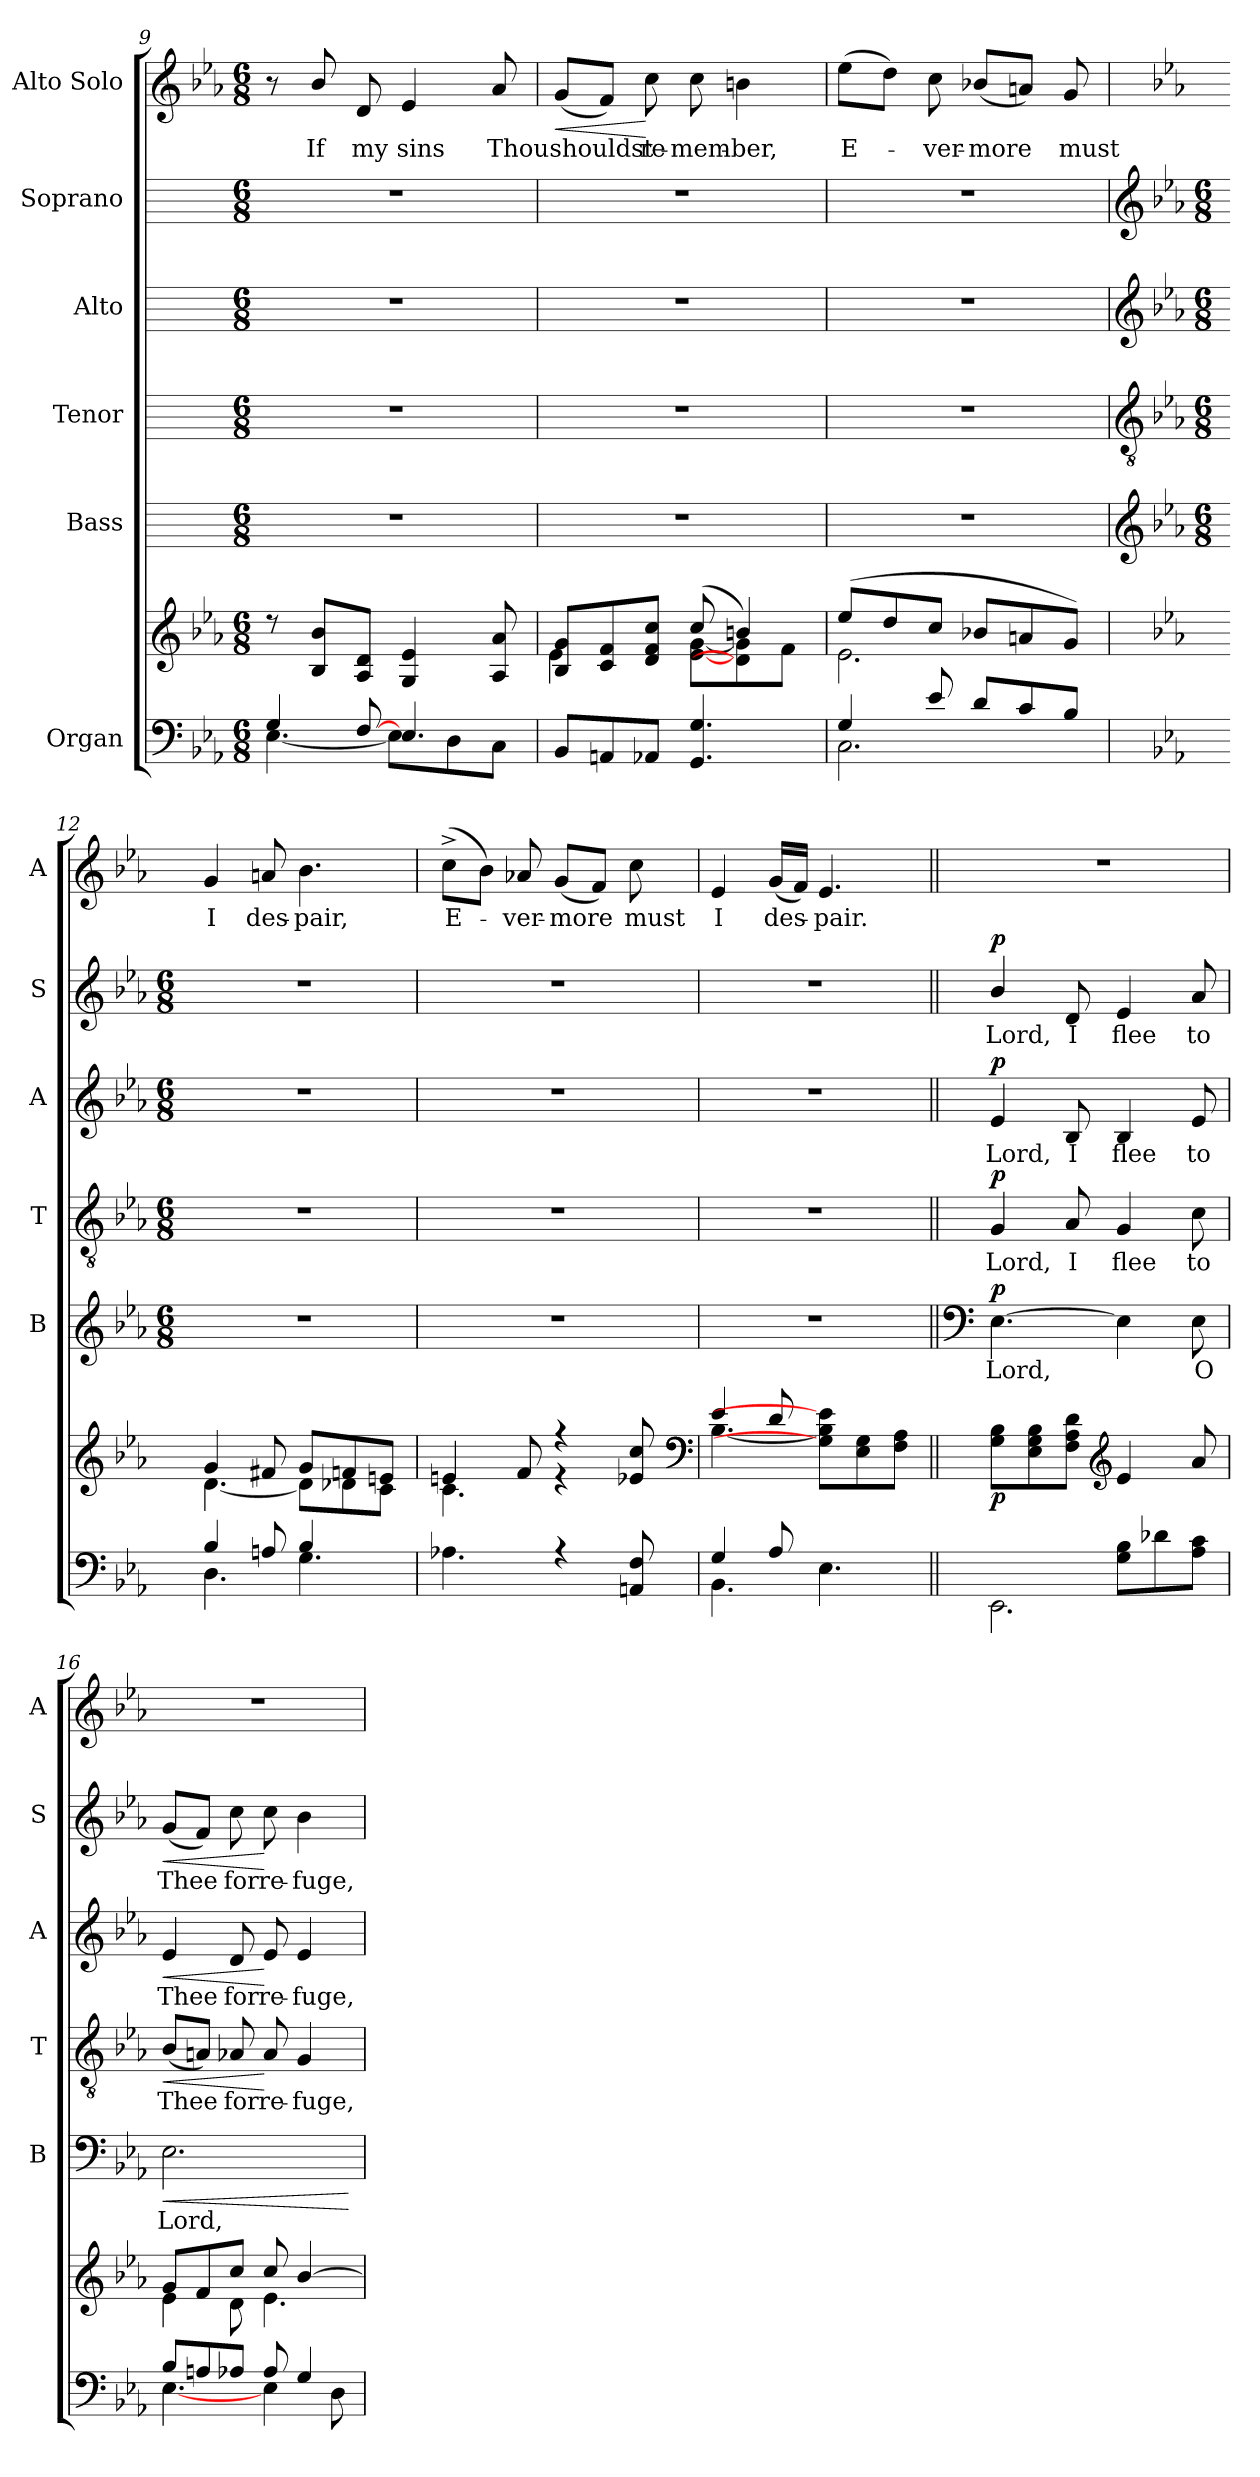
**kern	**kern	**dynam	**kern	**text	**dynam	**kern	**text	**dynam	**kern	**text	**dynam	**kern	**text	**dynam	**kern	**text	**dynam
*part6	*part6	*part6	*part5	*part5	*part5	*part4	*part4	*part4	*part3	*part3	*part3	*part2	*part2	*part2	*part1	*part1	*part1
*staff7	*staff6	*staff6/7	*staff5	*staff5	*staff5	*staff4	*staff4	*staff4	*staff3	*staff3	*staff3	*staff2	*staff2	*staff2	*staff1	*staff1	*staff1
*I"Organ	*	*	*I"Bass	*	*	*I"Tenor	*	*	*I"Alto	*	*	*I"Soprano	*	*	*I"Alto Solo	*	*
*	*	*	*I'B	*	*	*I'T	*	*	*I'A	*	*	*I'S	*	*	*I'A	*	*
*clefF4	*clefG2	*	*	*	*	*	*	*	*	*	*	*	*	*	*clefG2	*	*
*k[b-e-a-]	*k[b-e-a-]	*	*	*	*	*	*	*	*	*	*	*	*	*	*k[b-e-a-]	*	*
*E-:	*E-:	*	*	*	*	*	*	*	*	*	*	*	*	*	*E-:	*	*
*M6/8	*M6/8	*	*M6/8	*	*	*M6/8	*	*	*M6/8	*	*	*M6/8	*	*	*M6/8	*	*
=9	=9	=9	=9	=9	=9	=9	=9	=9	=9	=9	=9	=9	=9	=9	=9	=9	=9
*^	*^	*	*	*	*	*	*	*	*	*	*	*	*	*	*	*	*
*	*^	*	*^	*	*	*	*	*	*	*	*	*	*	*	*	*	*	*	*
!	!	!LO:N:vis=1	!	!	!LO:N:vis=1	!	!	!	!	!	!	!	!	!	!	!	!	!	!	!	!
4G/	[4.E-\	2.ryy	8r	2ryy	2.ryy	.	2.r	.	.	2.r	.	.	2.r	.	.	2.r	.	.	8r	.	.
!	!	!	!	!	!	!	!	!	!	!	!	!	!	!	!	!	!	!	!	!LO:LY:b	!
.	.	.	8B-/ 8b-/L	.	.	.	.	.	.	.	.	.	.	.	.	.	.	.	8b-/	If	.
!	!	!	!	!	!	!	!	!	!	!	!	!	!	!	!	!	!	!	!	!LO:LY:b	!
[8F/	.	.	8A-/ 8d/J	.	.	.	.	.	.	.	.	.	.	.	.	.	.	.	8d	my	.
!	!	!	!	!	!	!	!	!	!	!	!	!	!	!	!	!	!	!	!	!LO:LY:b	!
4.E-/	8E-\L]	.	4G/ 4e-/	.	.	.	.	.	.	.	.	.	.	.	.	.	.	.	4e-	sins	.
.	8D\	.	.	4ryy	.	.	.	.	.	.	.	.	.	.	.	.	.	.	.	.	.
!	!	!	!	!	!	!	!	!	!	!	!	!	!	!	!	!	!	!	!	!LO:LY:b	!
.	8C\J	.	8A-/ 8a-/	.	.	.	.	.	.	.	.	.	.	.	.	.	.	.	8a-	Thou	.
=10	=10	=10	=10	=10	=10	=10	=10	=10	=10	=10	=10	=10	=10	=10	=10	=10	=10	=10	=10	=10	=10
!	!	!LO:N:vis=1	!	!	!LO:N:vis=1	!	!	!	!	!	!	!	!	!	!	!	!	!	!	!LO:LY:b	!LO:HP:b
8BB-/L	2ryy	2.ryy	8B-/ 8g/L	4e-\	2.ryy	.	2.r	.	.	2.r	.	.	2.r	.	.	2.r	.	.	(<8gL	shouldst	<
8AAn/	.	.	8c/ 8f/	.	.	.	.	.	.	.	.	.	.	.	.	.	.	.	8fJ)	.	.
!	!	!	!	!	!	!	!	!	!	!	!	!	!	!	!	!	!	!	!	!LO:LY:b	!
8AA-X/J	.	.	8d/ 8f/ 8cc/J	8ryy	.	.	.	.	.	.	.	.	.	.	.	.	.	.	8cc	re-	[
!	!	!	!	!	!	!	!	!	!	!	!	!	!	!	!	!	!	!	!	!LO:LY:b	!
4.GG/ 4.G/	.	.	(>8cc/	[8e-\ [8g\L	.	.	.	.	.	.	.	.	.	.	.	.	.	.	8cc	-mem-	.
!	!	!	!	!	!	!	!	!	!	!	!	!	!	!	!	!	!	!	!	!LO:LY:b	!
.	4ryy	.	4bn/)	8d\] 8g\]	.	.	.	.	.	.	.	.	.	.	.	.	.	.	4bn	-ber,	.
.	.	.	.	8f\J	.	.	.	.	.	.	.	.	.	.	.	.	.	.	.	.	.
=11	=11	=11	=11	=11	=11	=11	=11	=11	=11	=11	=11	=11	=11	=11	=11	=11	=11	=11	=11	=11	=11
!	!	!LO:N:vis=1	!	!	!LO:N:vis=1	!	!	!	!	!	!	!	!	!	!	!	!	!	!	!LO:LY:b	!
4G/	2.C\	2.ryy	(>8ee-/L	2.e-\	2.ryy	.	2.r	.	.	2.r	.	.	2.r	.	.	2.r	.	.	(>8ee-L	E-	.
.	.	.	8dd/	.	.	.	.	.	.	.	.	.	.	.	.	.	.	.	8ddJ)	.	.
!	!	!	!	!	!	!	!	!	!	!	!	!	!	!	!	!	!	!	!	!LO:LY:b	!
8e-/	.	.	8cc/J	.	.	.	.	.	.	.	.	.	.	.	.	.	.	.	8cc	ver-	.
!	!	!	!	!	!	!	!	!	!	!	!	!	!	!	!	!	!	!	!	!LO:LY:b	!
8d/L	.	.	8b-X/L	.	.	.	.	.	.	.	.	.	.	.	.	.	.	.	(<8b-XL	-more	.
8c/	.	.	8an/	.	.	.	.	.	.	.	.	.	.	.	.	.	.	.	8anJ)	.	.
!	!	!	!	!	!	!	!	!	!	!	!	!	!	!	!	!	!	!	!	!LO:LY:b	!
8B-/J	.	.	8g/J)	.	.	.	.	.	.	.	.	.	.	.	.	.	.	.	8g	must	.
*	*	*	*v	*v	*v	*	*	*	*	*	*	*	*	*	*	*	*	*	*	*	*
!!LO:LB:g=z
=12	=12	=12	=12	=12	=12	=12	=12	=12	=12	=12	=12	=12	=12	=12	=12	=12	=12	=12	=12
*	*	*	*	*	*clefG2	*	*	*clefGv2	*	*	*clefG2	*	*	*clefG2	*	*	*	*	*
*	*	*	*	*	*k[b-e-a-]	*	*	*k[b-e-a-]	*	*	*k[b-e-a-]	*	*	*k[b-e-a-]	*	*	*	*	*
*	*	*	*	*	*E-:	*	*	*E-:	*	*	*E-:	*	*	*E-:	*	*	*	*	*
*	*	*	*	*	*M6/8	*	*	*M6/8	*	*	*M6/8	*	*	*M6/8	*	*	*	*	*
!	!	!LO:N:vis=1	!	!	!LO:N:vis=1	!	!	!LO:N:vis=1	!	!	!LO:N:vis=1	!	!	!LO:N:vis=1	!	!	!	!LO:LY:b	!
*	*	*	*^	*	*	*	*	*	*	*	*	*	*	*	*	*	*	*	*
4B-/	4.D\	2.ryy	4g/	[4.d\	.	2.r	.	.	2.r	.	.	2.r	.	.	2.r	.	.	4g	I	.
!	!	!	!	!	!	!	!	!	!	!	!	!	!	!	!	!	!	!	!LO:LY:b	!
8An/	.	.	8f#X/	.	.	.	.	.	.	.	.	.	.	.	.	.	.	8an	des-	.
!	!	!	!	!	!	!	!	!	!	!	!	!	!	!	!	!	!	!	!LO:LY:b	!
4B-/	4.G\	.	8g/L	8d\L]	.	.	.	.	.	.	.	.	.	.	.	.	.	4.b-	-pair,	.
.	.	.	8fn/	8d-X\	.	.	.	.	.	.	.	.	.	.	.	.	.	.	.	.
8ryy	.	.	8en/J	8c\J	.	.	.	.	.	.	.	.	.	.	.	.	.	.	.	.
=13	=13	=13	=13	=13	=13	=13	=13	=13	=13	=13	=13	=13	=13	=13	=13	=13	=13	=13	=13	=13
!	!	!LO:N:vis=1	!	!	!	!LO:N:vis=1	!	!	!LO:N:vis=1	!	!	!LO:N:vis=1	!	!	!LO:N:vis=1	!	!	!	!LO:LY:b	!
4.A-X\	2ryy	2.ryy	4en/	4.c\	.	2.r	.	.	2.r	.	.	2.r	.	.	2.r	.	.	(>8cc^L	E-	.
.	.	.	.	.	.	.	.	.	.	.	.	.	.	.	.	.	.	8b-J)	.	.
!	!	!	!	!	!	!	!	!	!	!	!	!	!	!	!	!	!	!	!LO:LY:b	!
.	.	.	8f/	.	.	.	.	.	.	.	.	.	.	.	.	.	.	8a-X	ver-	.
!	!	!	!	!	!	!	!	!	!	!	!	!	!	!	!	!	!	!	!LO:LY:b	!
4r	.	.	4r	4r	.	.	.	.	.	.	.	.	.	.	.	.	.	(<8gL	-more	.
.	4ryy	.	.	.	.	.	.	.	.	.	.	.	.	.	.	.	.	8fJ)	.	.
!	!	!	!	!	!	!	!	!	!	!	!	!	!	!	!	!	!	!	!LO:LY:b	!
8AAn/ 8F/	.	.	8e-X/ 8cc/	8ryy	.	.	.	.	.	.	.	.	.	.	.	.	.	8cc	must	.
*	*	*	*clefF4	*	*	*	*	*	*	*	*	*	*	*	*	*	*	*	*	*
=14	=14	=14	=14	=14	=14	=14	=14	=14	=14	=14	=14	=14	=14	=14	=14	=14	=14	=14	=14	=14
!	!	!LO:N:vis=1	!	!	!	!LO:N:vis=1	!	!	!LO:N:vis=1	!	!	!LO:N:vis=1	!	!	!LO:N:vis=1	!	!	!	!LO:LY:b	!
4G/	4.BB-\	2.ryy	4e-/	[4.B-\	.	2.r	.	.	2.r	.	.	2.r	.	.	2.r	.	.	4e-	I	.
!	!	!	!	!	!	!	!	!	!	!	!	!	!	!	!	!	!	!	!LO:LY:b	!
8A-/	.	.	8d/	.	.	.	.	.	.	.	.	.	.	.	.	.	.	(<16gLL	des-	.
.	.	.	.	.	.	.	.	.	.	.	.	.	.	.	.	.	.	16fJJ)	.	.
!	!	!	!	!	!	!	!	!	!	!	!	!	!	!	!	!	!	!	!LO:LY:b	!
4.ryy	4.E-\	.	8ryy	8G\] 8B-\] 8e-\]L	.	.	.	.	.	.	.	.	.	.	.	.	.	4.e-	pair.	.
.	.	.	4ryy	8E-\ 8G\	.	.	.	.	.	.	.	.	.	.	.	.	.	.	.	.
.	.	.	.	8F\ 8A-\J	.	.	.	.	.	.	.	.	.	.	.	.	.	.	.	.
=15||	=15||	=15||	=15||	=15||	=15||	=15||	=15||	=15||	=15||	=15||	=15||	=15||	=15||	=15||	=15||	=15||	=15||	=15||	=15||	=15||
*	*	*	*	*	*	*clefF4	*	*	*	*	*	*	*	*	*	*	*	*	*	*
!	!	!LO:N:vis=1	!	!	!LO:DY:b	!	!LO:LY:b	!LO:DY:b	!	!LO:LY:b	!LO:DY:b	!	!LO:LY:b	!LO:DY:b	!	!LO:LY:b	!LO:DY:b	!LO:N:vis=1	!	!
4.ryy	2.EE-\	2.ryy	8G\ 8B-\L	4.ryy	p	[4.E-	Lord,	p	4G	Lord,	p	4e-	Lord,	p	4b-/	Lord,	p	2.r	.	.
.	.	.	8E-\ 8G\ 8B-\	.	.	.	.	.	.	.	.	.	.	.	.	.	.	.	.	.
!	!	!	!	!	!	!	!	!	!	!LO:LY:b	!	!	!LO:LY:b	!	!	!LO:LY:b	!	!	!	!
.	.	.	8F\ 8A-\ 8d\J	.	.	.	.	.	8A-	I	.	8B-	I	.	8d	I	.	.	.	.
*	*	*	*clefG2	*	*	*	*	*	*	*	*	*	*	*	*	*	*	*	*	*
!	!	!	!	!	!	!	!	!	!	!LO:LY:b	!	!	!LO:LY:b	!	!	!LO:LY:b	!	!	!	!
8G/ 8B-/L	.	.	4e-/	4.ryy	.	4E-]	.	.	4G	flee	.	4B-	flee	.	4e-	flee	.	.	.	.
8d-X\	.	.	.	.	.	.	.	.	.	.	.	.	.	.	.	.	.	.	.	.
!	!	!	!	!	!	!	!LO:LY:b	!	!	!LO:LY:b	!	!	!LO:LY:b	!	!	!LO:LY:b	!	!	!	!
8A-\ 8c\J	.	.	8a-/	.	.	8E-	O	.	8c	to	.	8e-	to	.	8a-	to	.	.	.	.
=16	=16	=16	=16	=16	=16	=16	=16	=16	=16	=16	=16	=16	=16	=16	=16	=16	=16	=16	=16	=16
!	!	!LO:N:vis=1	!	!	!	!	!LO:LY:b	!LO:HP:b	!	!LO:LY:b	!LO:HP:b	!	!LO:LY:b	!LO:HP:b	!	!LO:LY:b	!LO:HP:b	!LO:N:vis=1	!	!
8B-/L	[4.E-\	2.ryy	8g/L	4e-\	.	2.E-	Lord,	<	(<8B-L	Thee	<	4e-	Thee	<	(<8gL	Thee	<	2.r	.	.
8An/	.	.	8f/	.	.	.	.	.	8AnJ)	.	.	.	.	.	8fJ)	.	.	.	.	.
!	!	!	!	!	!	!	!	!	!	!LO:LY:b	!	!	!LO:LY:b	!	!	!LO:LY:b	!	!	!	!
8A-X/J	.	.	8cc/J	8d\	.	.	.	.	8A-X	for	.	8d	for	.	8cc	for	.	.	.	.
!	!	!	!	!	!	!	!	!	!	!LO:LY:b	!	!	!LO:LY:b	!	!	!LO:LY:b	!	!	!	!
8A-/	4E-\	.	8cc/	4.e-\	.	.	.	.	8A-	re-	[	8e-	re-	[	8cc	re-	[	.	.	.
!	!	!	!	!	!	!	!	!	!	!LO:LY:b	!	!	!LO:LY:b	!	!	!LO:LY:b	!	!	!	!
4G/	.	.	[4b-/	.	.	.	.	.	4G	-fuge,	.	4e-	-fuge,	.	4b-	-fuge,	.	.	.	.
.	8D\	.	.	.	.	.	.	.	.	.	.	.	.	.	.	.	.	.	.	.
*v	*v	*v	*	*	*	*	*	*	*	*	*	*	*	*	*	*	*	*	*	*
*	*v	*v	*	*	*	*	*	*	*	*	*	*	*	*	*	*	*	*
.	.	.	.	.	[	.	.	.	.	.	.	.	.	.	.	.	.
=	=	=	=	=	=	=	=	=	=	=	=	=	=	=	=	=	=
*-	*-	*-	*-	*-	*-	*-	*-	*-	*-	*-	*-	*-	*-	*-	*-	*-	*-
